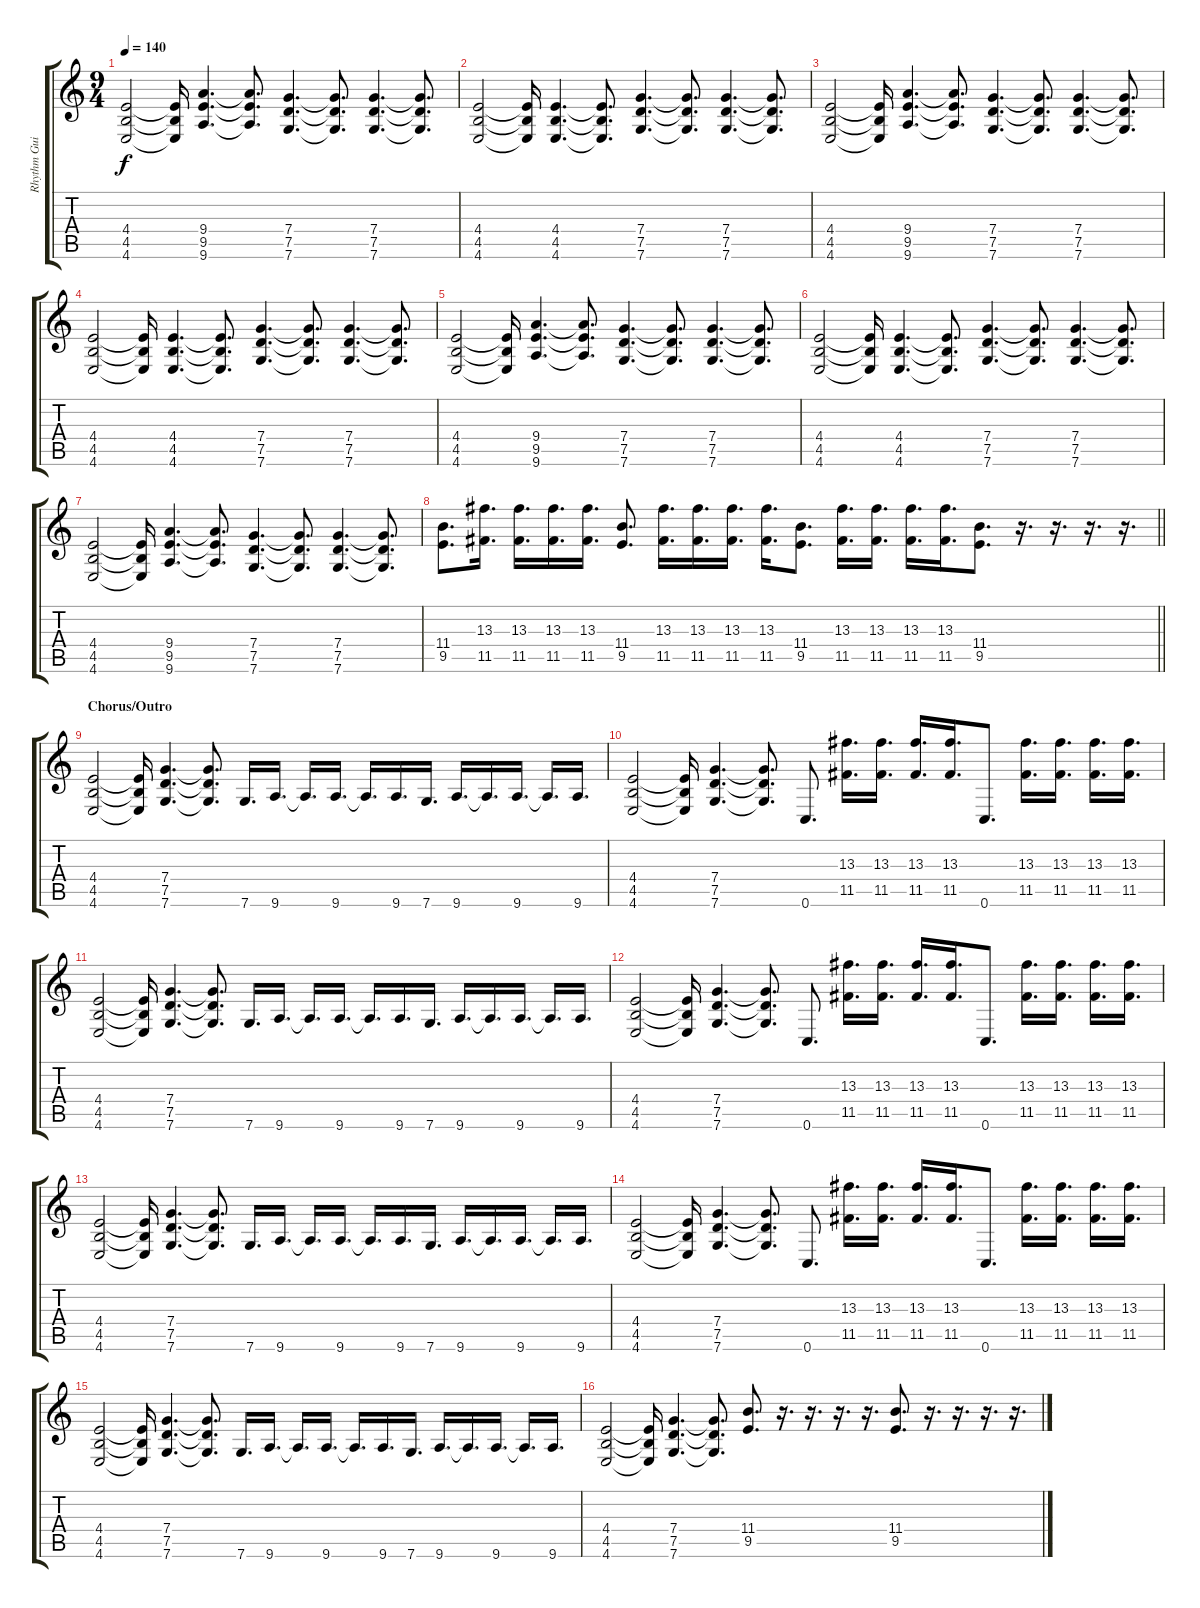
\track ("Rhythm Guitar" "Rhythm Gui") {instrument distortionguitar}
\staff {score tabs}
\tuning (D4 A3 F3 C3 G2 C2) {hide}
\ts (9 4)
\tempo 140
\clef g2
\ks c
(4.4 4.5 4.6).2{dy f} (4.4{t} 4.5{t} 4.6{t}).16 (9.4 9.5 9.6).4{d} (9.4{t} 9.5{t} 9.6{t}).8{d} (7.4 7.5 7.6).4{d} (7.4{t} 7.5{t} 7.6{t}).8{d} (7.4 7.5 7.6).4{d} (7.4{t} 7.5{t} 7.6{t}).8{d} |
(4.4 4.5 4.6).2 (4.4{t} 4.5{t} 4.6{t}).16 (4.4 4.5 4.6).4{d} (4.4{t} 4.5{t} 4.6{t}).8{d} (7.4 7.5 7.6).4{d} (7.4{t} 7.5{t} 7.6{t}).8{d} (7.4 7.5 7.6).4{d} (7.4{t} 7.5{t} 7.6{t}).8{d} |
(4.4 4.5 4.6).2 (4.4{t} 4.5{t} 4.6{t}).16 (9.4 9.5 9.6).4{d} (9.4{t} 9.5{t} 9.6{t}).8{d} (7.4 7.5 7.6).4{d} (7.4{t} 7.5{t} 7.6{t}).8{d} (7.4 7.5 7.6).4{d} (7.4{t} 7.5{t} 7.6{t}).8{d} |
(4.4 4.5 4.6).2 (4.4{t} 4.5{t} 4.6{t}).16 (4.4 4.5 4.6).4{d} (4.4{t} 4.5{t} 4.6{t}).8{d} (7.4 7.5 7.6).4{d} (7.4{t} 7.5{t} 7.6{t}).8{d} (7.4 7.5 7.6).4{d} (7.4{t} 7.5{t} 7.6{t}).8{d} |
(4.4 4.5 4.6).2 (4.4{t} 4.5{t} 4.6{t}).16 (9.4 9.5 9.6).4{d} (9.4{t} 9.5{t} 9.6{t}).8{d} (7.4 7.5 7.6).4{d} (7.4{t} 7.5{t} 7.6{t}).8{d} (7.4 7.5 7.6).4{d} (7.4{t} 7.5{t} 7.6{t}).8{d} |
(4.4 4.5 4.6).2 (4.4{t} 4.5{t} 4.6{t}).16 (4.4 4.5 4.6).4{d} (4.4{t} 4.5{t} 4.6{t}).8{d} (7.4 7.5 7.6).4{d} (7.4{t} 7.5{t} 7.6{t}).8{d} (7.4 7.5 7.6).4{d} (7.4{t} 7.5{t} 7.6{t}).8{d} |
(4.4 4.5 4.6).2 (4.4{t} 4.5{t} 4.6{t}).16 (9.4 9.5 9.6).4{d} (9.4{t} 9.5{t} 9.6{t}).8{d} (7.4 7.5 7.6).4{d} (7.4{t} 7.5{t} 7.6{t}).8{d} (7.4 7.5 7.6).4{d} (7.4{t} 7.5{t} 7.6{t}).8{d} |
\barLineRight lightlight
(11.4 9.5).8{d volume 16} (13.3 11.5).16{d} (13.3 11.5).16{d} (13.3 11.5).16{d} (13.3 11.5).16{d} (11.4 9.5).8{d} (13.3 11.5).16{d} (13.3 11.5).16{d} (13.3 11.5).16{d} (13.3 11.5).16{d} (11.4 9.5).8{d} (13.3 11.5).16{d} (13.3 11.5).16{d} (13.3 11.5).16{d} (13.3 11.5).16{d} (11.4 9.5).8{d} r.16{d} r.16{d} r.16{d} r.16{d} |
\section ("" "Chorus/Outro")
(4.4 4.5 4.6).2 (4.4{t} 4.5{t} 4.6{t}).16 (7.4 7.5 7.6).4{d} (7.4{t} 7.5{t} 7.6{t}).8{d} 7.6.16{d} 9.6.16{d} 9.6{t}.16{d} 9.6.16{d} 9.6{t}.16{d} 9.6.16{d} 7.6.16{d} 9.6.16{d} 9.6{t}.16{d} 9.6.16{d} 9.6{t}.16{d} 9.6.16{d} |
(4.4 4.5 4.6).2 (4.4{t} 4.5{t} 4.6{t}).16 (7.4 7.5 7.6).4{d} (7.4{t} 7.5{t} 7.6{t}).8{d} 0.6.8{d} (13.3 11.5).16{d} (13.3 11.5).16{d} (13.3 11.5).16{d} (13.3 11.5).16{d} 0.6.8{d} (13.3 11.5).16{d} (13.3 11.5).16{d} (13.3 11.5).16{d} (13.3 11.5).16{d} |
(4.4 4.5 4.6).2 (4.4{t} 4.5{t} 4.6{t}).16 (7.4 7.5 7.6).4{d} (7.4{t} 7.5{t} 7.6{t}).8{d} 7.6.16{d} 9.6.16{d} 9.6{t}.16{d} 9.6.16{d} 9.6{t}.16{d} 9.6.16{d} 7.6.16{d} 9.6.16{d} 9.6{t}.16{d} 9.6.16{d} 9.6{t}.16{d} 9.6.16{d} |
(4.4 4.5 4.6).2 (4.4{t} 4.5{t} 4.6{t}).16 (7.4 7.5 7.6).4{d} (7.4{t} 7.5{t} 7.6{t}).8{d} 0.6.8{d} (13.3 11.5).16{d} (13.3 11.5).16{d} (13.3 11.5).16{d} (13.3 11.5).16{d} 0.6.8{d} (13.3 11.5).16{d} (13.3 11.5).16{d} (13.3 11.5).16{d} (13.3 11.5).16{d} |
(4.4 4.5 4.6).2 (4.4{t} 4.5{t} 4.6{t}).16 (7.4 7.5 7.6).4{d} (7.4{t} 7.5{t} 7.6{t}).8{d} 7.6.16{d} 9.6.16{d} 9.6{t}.16{d} 9.6.16{d} 9.6{t}.16{d} 9.6.16{d} 7.6.16{d} 9.6.16{d} 9.6{t}.16{d} 9.6.16{d} 9.6{t}.16{d} 9.6.16{d} |
(4.4 4.5 4.6).2 (4.4{t} 4.5{t} 4.6{t}).16 (7.4 7.5 7.6).4{d} (7.4{t} 7.5{t} 7.6{t}).8{d} 0.6.8{d} (13.3 11.5).16{d} (13.3 11.5).16{d} (13.3 11.5).16{d} (13.3 11.5).16{d} 0.6.8{d} (13.3 11.5).16{d} (13.3 11.5).16{d} (13.3 11.5).16{d} (13.3 11.5).16{d} |
(4.4 4.5 4.6).2 (4.4{t} 4.5{t} 4.6{t}).16 (7.4 7.5 7.6).4{d} (7.4{t} 7.5{t} 7.6{t}).8{d} 7.6.16{d} 9.6.16{d} 9.6{t}.16{d} 9.6.16{d} 9.6{t}.16{d} 9.6.16{d} 7.6.16{d} 9.6.16{d} 9.6{t}.16{d} 9.6.16{d} 9.6{t}.16{d} 9.6.16{d} |
(4.4 4.5 4.6).2 (4.4{t} 4.5{t} 4.6{t}).16 (7.4 7.5 7.6).4{d} (7.4{t} 7.5{t} 7.6{t}).8{d} (11.4 9.5).8{d volume 16 balance 0} r.16{d} r.16{d} r.16{d} r.16{d} (11.4 9.5).8{d} r.16{d} r.16{d} r.16{d} r.16{d}
